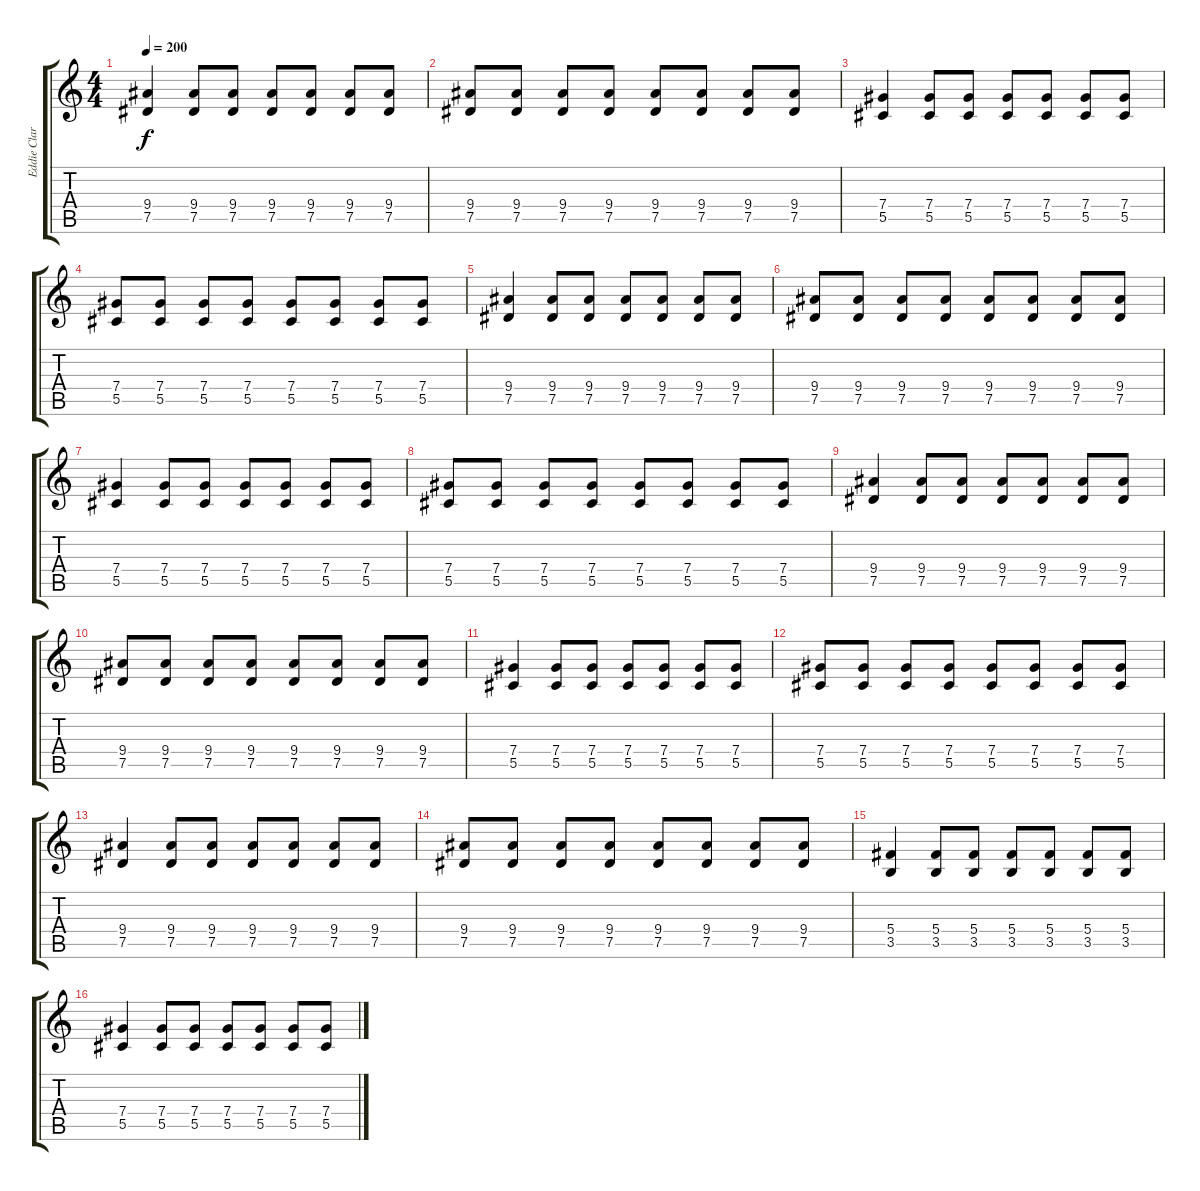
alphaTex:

\track ("Eddie Clarke" "Eddie Clar") {instrument distortionguitar}
\staff {score tabs}
\tuning (Eb4 Bb3 Gb3 Db3 Ab2 Eb2) {hide}
\ts (4 4)
\tempo 200
\clef g2
\ks c
(9.4 7.5).4{dy f} (9.4 7.5).8 (9.4 7.5).8 (9.4 7.5).8 (9.4 7.5).8 (9.4 7.5).8 (9.4 7.5).8 |
(9.4 7.5).8 (9.4 7.5).8 (9.4 7.5).8 (9.4 7.5).8 (9.4 7.5).8 (9.4 7.5).8 (9.4 7.5).8 (9.4 7.5).8 |
(7.4 5.5).4 (7.4 5.5).8 (7.4 5.5).8 (7.4 5.5).8 (7.4 5.5).8 (7.4 5.5).8 (7.4 5.5).8 |
(7.4 5.5).8 (7.4 5.5).8 (7.4 5.5).8 (7.4 5.5).8 (7.4 5.5).8 (7.4 5.5).8 (7.4 5.5).8 (7.4 5.5).8 |
(9.4 7.5).4 (9.4 7.5).8 (9.4 7.5).8 (9.4 7.5).8 (9.4 7.5).8 (9.4 7.5).8 (9.4 7.5).8 |
(9.4 7.5).8 (9.4 7.5).8 (9.4 7.5).8 (9.4 7.5).8 (9.4 7.5).8 (9.4 7.5).8 (9.4 7.5).8 (9.4 7.5).8 |
(7.4 5.5).4 (7.4 5.5).8 (7.4 5.5).8 (7.4 5.5).8 (7.4 5.5).8 (7.4 5.5).8 (7.4 5.5).8 |
(7.4 5.5).8 (7.4 5.5).8 (7.4 5.5).8 (7.4 5.5).8 (7.4 5.5).8 (7.4 5.5).8 (7.4 5.5).8 (7.4 5.5).8 |
(9.4 7.5).4 (9.4 7.5).8 (9.4 7.5).8 (9.4 7.5).8 (9.4 7.5).8 (9.4 7.5).8 (9.4 7.5).8 |
(9.4 7.5).8 (9.4 7.5).8 (9.4 7.5).8 (9.4 7.5).8 (9.4 7.5).8 (9.4 7.5).8 (9.4 7.5).8 (9.4 7.5).8 |
(7.4 5.5).4 (7.4 5.5).8 (7.4 5.5).8 (7.4 5.5).8 (7.4 5.5).8 (7.4 5.5).8 (7.4 5.5).8 |
(7.4 5.5).8 (7.4 5.5).8 (7.4 5.5).8 (7.4 5.5).8 (7.4 5.5).8 (7.4 5.5).8 (7.4 5.5).8 (7.4 5.5).8 |
(9.4 7.5).4 (9.4 7.5).8 (9.4 7.5).8 (9.4 7.5).8 (9.4 7.5).8 (9.4 7.5).8 (9.4 7.5).8 |
(9.4 7.5).8 (9.4 7.5).8 (9.4 7.5).8 (9.4 7.5).8 (9.4 7.5).8 (9.4 7.5).8 (9.4 7.5).8 (9.4 7.5).8 |
(5.4 3.5).4 (5.4 3.5).8 (5.4 3.5).8 (5.4 3.5).8 (5.4 3.5).8 (5.4 3.5).8 (5.4 3.5).8 |
(7.4 5.5).4 (7.4 5.5).8 (7.4 5.5).8 (7.4 5.5).8 (7.4 5.5).8 (7.4 5.5).8 (7.4 5.5).8
